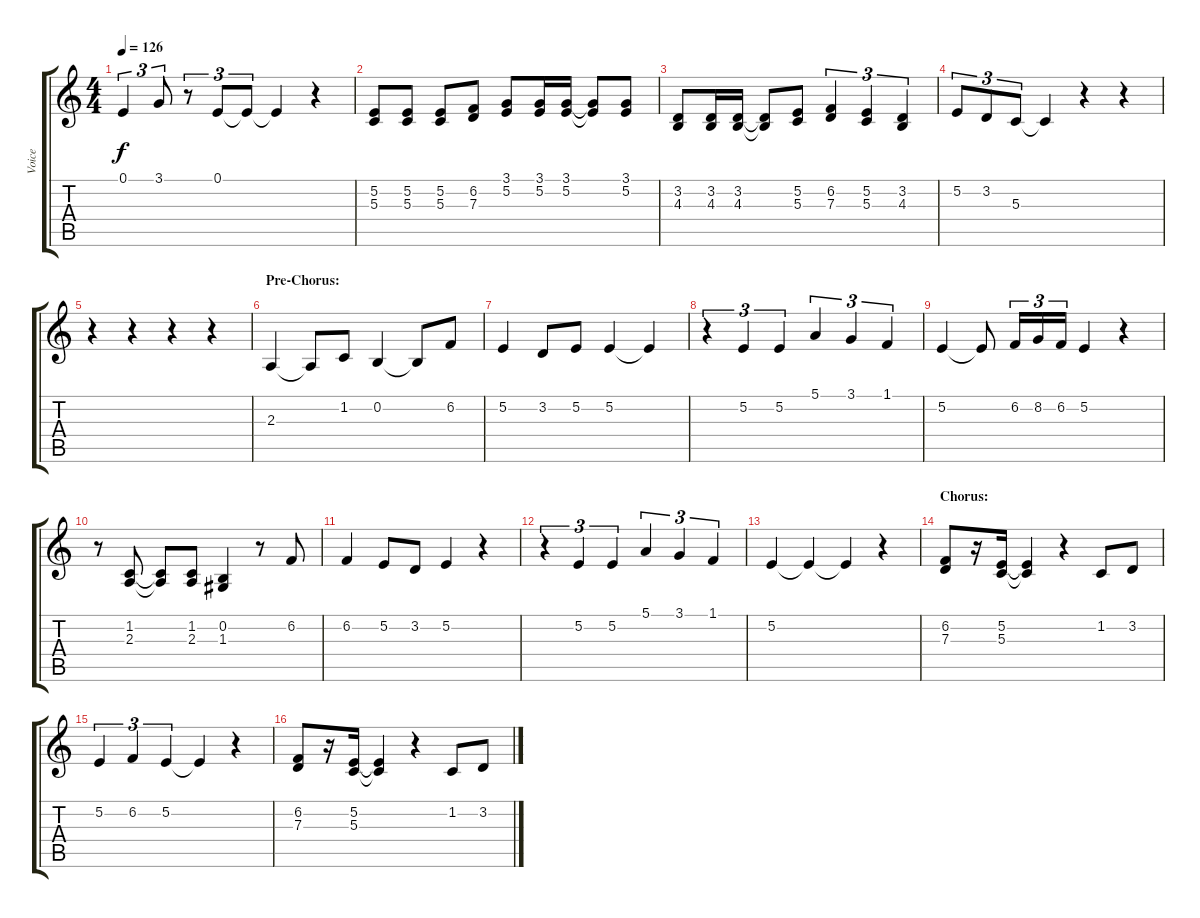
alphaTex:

\track ("Voice" "Voice") {instrument cello}
\staff {score tabs}
\tuning (E4 B3 G3 D3 A2 E2) {hide}
\ts (4 4)
\tempo 126
\clef g2
\ks c
0.1.4{tu (3 2) dy f} 3.1.8{tu (3 2)} r.8{tu (3 2)} 0.1.8{tu (3 2)} 0.1{t}.8{tu (3 2)} 0.1{t}.4 r.4 |
(5.2 5.3).8 (5.2 5.3).8 (5.2 5.3).8 (6.2 7.3).8 (3.1 5.2).8 (3.1 5.2).16 (3.1 5.2).16 (3.1{t} 5.2{t}).8 (3.1 5.2).8 |
(3.2 4.3).8 (3.2 4.3).16 (3.2 4.3).16 (3.2{t} 4.3{t}).8 (5.2 5.3).8 (6.2 7.3).4{tu (3 2)} (5.2 5.3).4{tu (3 2)} (3.2 4.3).4{tu (3 2)} |
5.2.8{tu (3 2)} 3.2.8{tu (3 2)} 5.3.8{tu (3 2)} 5.3{t}.4 r.4 r.4 |
r.4 r.4 r.4 r.4 |
\section ("" "Pre-Chorus:")
2.3.4 2.3{t}.8 1.2.8 0.2.4 0.2{t}.8 6.2.8 |
5.2.4 3.2.8 5.2.8 5.2.4 5.2{t}.4 |
r.4{tu (3 2)} 5.2.4{tu (3 2)} 5.2.4{tu (3 2)} 5.1.4{tu (3 2)} 3.1.4{tu (3 2)} 1.1.4{tu (3 2)} |
5.2.4 5.2{t}.8 6.2.16{tu (3 2)} 8.2.16{tu (3 2)} 6.2.16{tu (3 2)} 5.2.4 r.4 |
r.8 (1.2 2.3).8 (1.2{t} 2.3{t}).8 (1.2 2.3).8 (0.2 1.3).4 r.8 6.2.8 |
6.2.4 5.2.8 3.2.8 5.2.4 r.4 |
r.4{tu (3 2)} 5.2.4{tu (3 2)} 5.2.4{tu (3 2)} 5.1.4{tu (3 2)} 3.1.4{tu (3 2)} 1.1.4{tu (3 2)} |
5.2.4 5.2{t}.4 5.2{t}.4 r.4 |
\section ("" "Chorus:")
(6.2 7.3).8 r.16 (5.2 5.3).16 (5.2{t} 5.3{t}).4 r.4 1.2.8 3.2.8 |
5.2.4{tu (3 2)} 6.2.4{tu (3 2)} 5.2.4{tu (3 2)} 5.2{t}.4 r.4 |
(6.2 7.3).8 r.16 (5.2 5.3).16 (5.2{t} 5.3{t}).4 r.4 1.2.8 3.2.8
